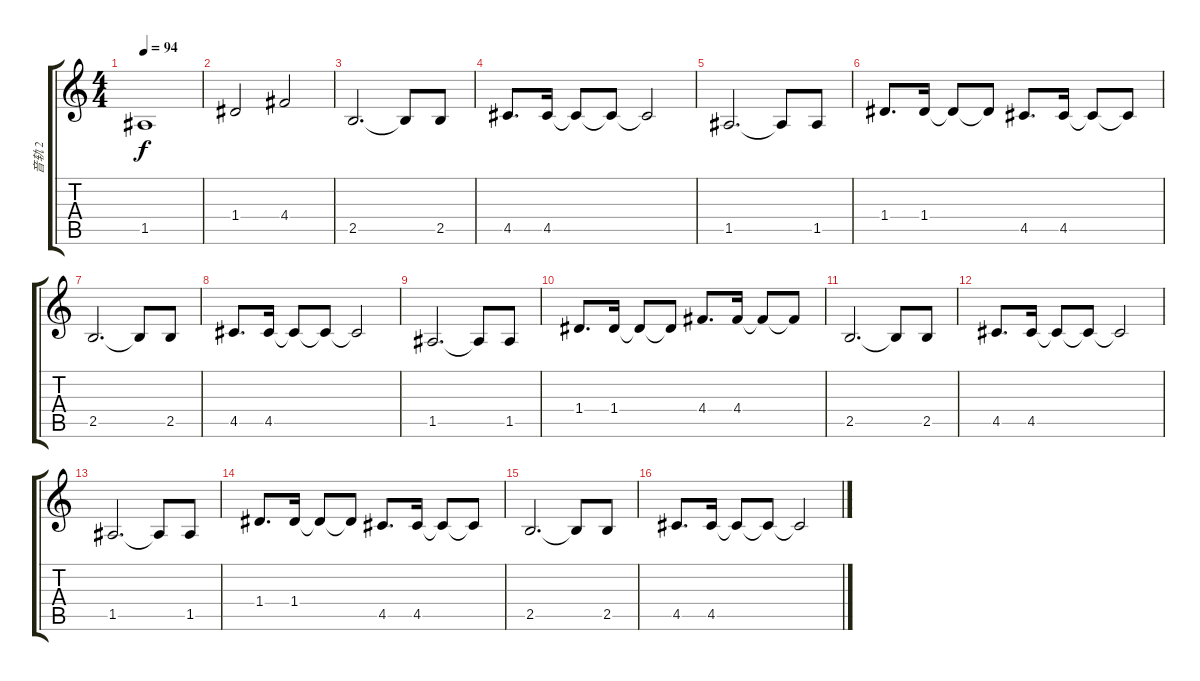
\track ("音轨 2" "音轨 2") {instrument acousticbass}
\staff {score tabs}
\tuning (E4 B3 G3 D3 A2 E2) {hide}
\ts (4 4)
\tempo 94
\clef g2
\ks c
1.5.1{dy f} |
1.4.2 4.4.2 |
2.5.2{d} 2.5{t}.8 2.5.8 |
4.5.8{d} 4.5.16 4.5{t}.8 4.5{t}.8 4.5{t}.2 |
1.5.2{d} 1.5{t}.8 1.5.8 |
1.4.8{d} 1.4.16 1.4{t}.8 1.4{t}.8 4.5.8{d} 4.5.16 4.5{t}.8 4.5{t}.8 |
2.5.2{d} 2.5{t}.8 2.5.8 |
4.5.8{d} 4.5.16 4.5{t}.8 4.5{t}.8 4.5{t}.2 |
1.5.2{d} 1.5{t}.8 1.5.8 |
1.4.8{d} 1.4.16 1.4{t}.8 1.4{t}.8 4.4.8{d} 4.4.16 4.4{t}.8 4.4{t}.8 |
2.5.2{d} 2.5{t}.8 2.5.8 |
4.5.8{d} 4.5.16 4.5{t}.8 4.5{t}.8 4.5{t}.2 |
1.5.2{d} 1.5{t}.8 1.5.8 |
1.4.8{d} 1.4.16 1.4{t}.8 1.4{t}.8 4.5.8{d} 4.5.16 4.5{t}.8 4.5{t}.8 |
2.5.2{d} 2.5{t}.8 2.5.8 |
4.5.8{d} 4.5.16 4.5{t}.8 4.5{t}.8 4.5{t}.2
